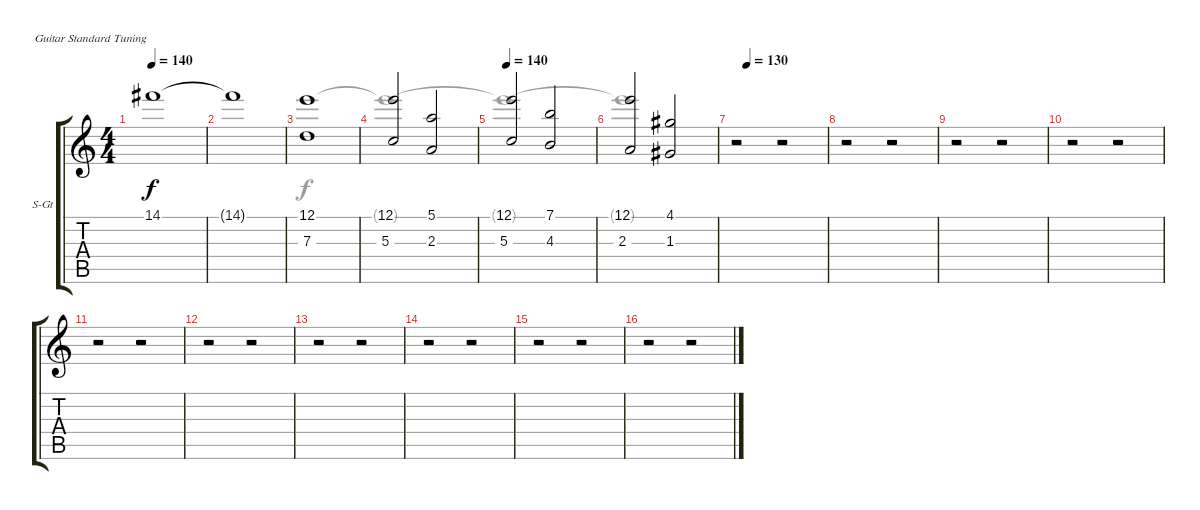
\bracketExtendMode groupsimilarinstruments
\firstSystemTrackNameOrientation horizontal
\otherSystemsTrackNameOrientation horizontal
\track ("Violin/High Strings" "S-Gt") {instrument stringensemble1}
\staff {score tabs}
\tuning (E4 B3 G3 D3 A2 E2)
\displaytranspose 12
\voice
\ts (4 4)
\tempo 140
\clef g2
\ks c
14.1.1{dy f} |
14.1{t}.1 |
(12.1 7.3).1 |
(12.1 5.3).2 (5.1 2.3).2 |
\tempo 140
(12.1 5.3).2 (7.1 4.3).2 |
(12.1 2.3).2 (4.1 1.3).2 |
\tempo (130 0.125)
r.2 r.2 |
r.2 r.2 |
r.2 r.2 |
r.2 r.2 |
r.2 r.2 |
r.2 r.2 |
r.2 r.2 |
r.2 r.2 |
r.2 r.2 |
r.2 r.2
\voice
\clef g2
\ottava regular
\simile none
\ks c
|
|
12.1.1 |
12.1{t}.1{dy f} |
12.1{t}.1 |
12.1{t}.1 |
|
|
|
|
|
|
|
|
|
